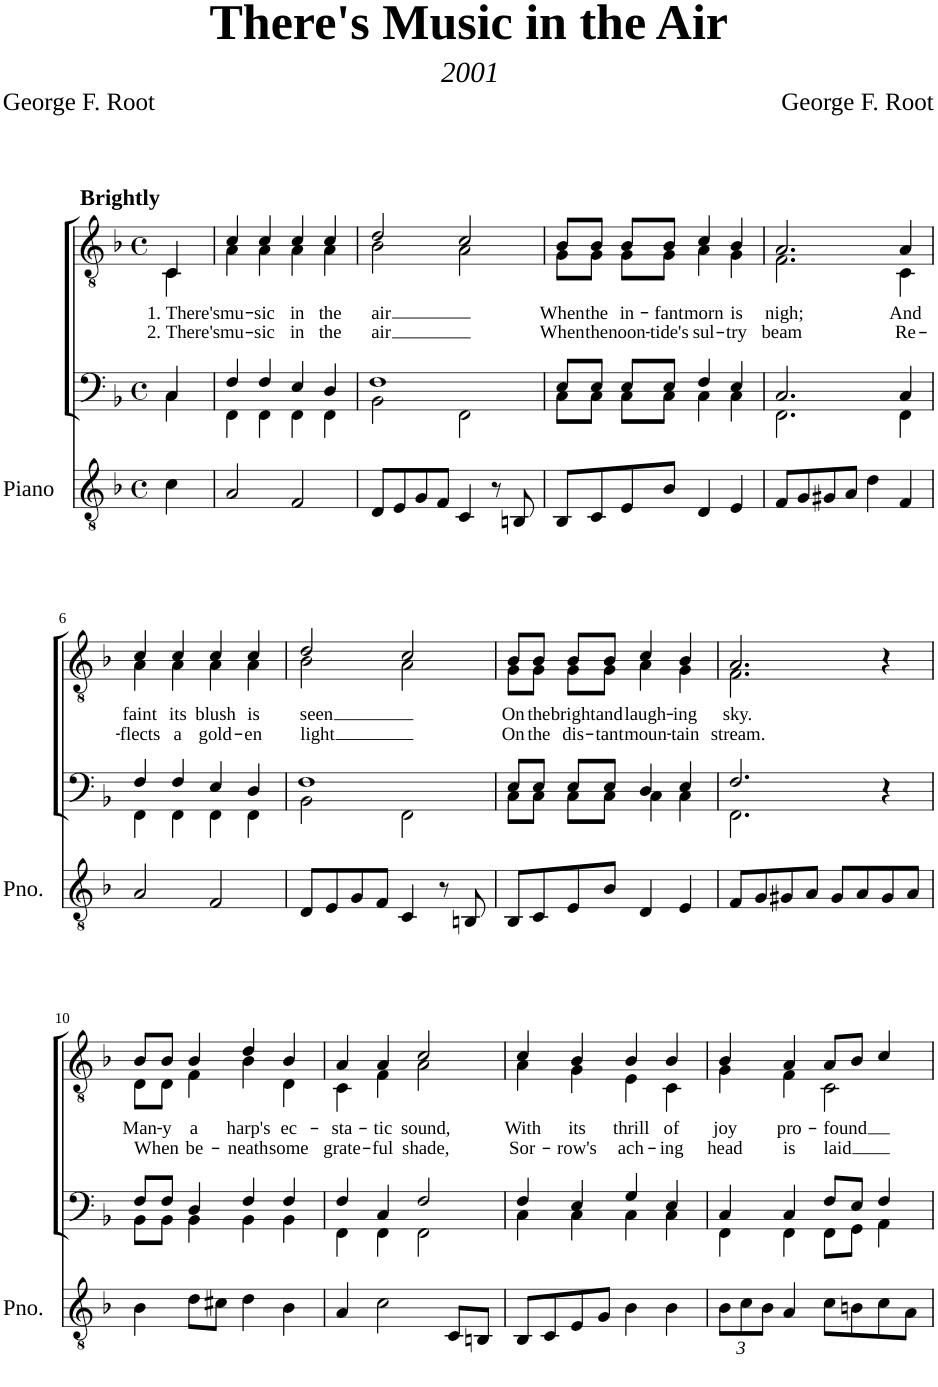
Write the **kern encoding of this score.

**kern	**kern	**kern	**text	**text
*part3	*part2	*part1	*part1	*part1
*staff3	*staff2	*staff1	*staff1	*staff1
*I"Piano	*I"Piano	*I"Piano	*	*
*I'Pno.	*I'Pno	*I'Pno	*	*
*clefGv2	*clefF4	*clefGv2	*	*
*k[b-]	*k[b-]	*k[b-]	*	*
*M4/4	*M4/4	*M4/4	*	*
*met(c)	*met(c)	*met(c)	*	*
=1	=1	=1	=1	=1
*	*^	*	*	*
!	!	!	!LO:TX:a:B:t=Brightly	!	!
!	!	!	!	!LO:LY:b	!LO:LY:b
*	*	*	*^	*	*
4c\	4C/	4C\	4C/	4C\	1. There's	2. There's
=2	=2	=2	=2	=2	=2	=2
!	!	!	!	!	!LO:LY:b	!LO:LY:b
2A/	4F/	4FF\	4c/	4A\	mu-	mu-
!	!	!	!	!	!LO:LY:b	!LO:LY:b
.	4F/	4FF\	4c/	4A\	-sic	-sic
!	!	!	!	!	!LO:LY:b	!LO:LY:b
2F/	4E/	4FF\	4c/	4A\	in	in
!	!	!	!	!	!LO:LY:b	!LO:LY:b
.	4D/	4FF\	4c/	4A\	the	the
=3	=3	=3	=3	=3	=3	=3
!	!	!	!	!	!LO:LY:b	!LO:LY:b
8D/L	1F	2BB-\	2d/	2B-\	air	air
8E/	.	.	.	.	.	.
8G/	.	.	.	.	.	.
8F/J	.	.	.	.	.	.
4C/	.	2FF\	2c/	2A\	.	.
8r	.	.	.	.	.	.
8BBn/	.	.	.	.	.	.
=4	=4	=4	=4	=4	=4	=4
!	!	!	!	!	!LO:LY:b	!LO:LY:b
8BB-/L	8E/L	8C\L	8B-/L	8G\L	When	When
!	!	!	!	!	!LO:LY:b	!LO:LY:b
8C/	8E/J	8C\J	8B-/J	8G\J	the	the
!	!	!	!	!	!LO:LY:b	!LO:LY:b
8E/	8E/L	8C\L	8B-/L	8G\L	in-	noon-
!	!	!	!	!	!LO:LY:b	!LO:LY:b
8B-/J	8E/J	8C\J	8B-/J	8G\J	-fant	-tide's
!	!	!	!	!	!LO:LY:b	!LO:LY:b
4D/	4F/	4C\	4c/	4A\	morn	sul-
!	!	!	!	!	!LO:LY:b	!LO:LY:b
4E/	4E/	4C\	4B-/	4G\	is	-try
=5	=5	=5	=5	=5	=5	=5
!	!	!	!	!	!LO:LY:b	!LO:LY:b
8F/L	2.C/	2.FF\	2.A/	2.F\	nigh;	beam
8G/	.	.	.	.	.	.
8G#X/	.	.	.	.	.	.
8A/J	.	.	.	.	.	.
4d\	.	.	.	.	.	.
!	!	!	!	!	!LO:LY:b	!LO:LY:b
4F/	4C/	4FF\	4A/	4C\	And	Re-
!!LO:LB:g=z	!!
=6	=6	=6	=6	=6	=6	=6
!	!	!	!	!	!LO:LY:b	!LO:LY:b
2A/	4F/	4FF\	4c/	4A\	faint	-flects
!	!	!	!	!	!LO:LY:b	!LO:LY:b
.	4F/	4FF\	4c/	4A\	its	a
!	!	!	!	!	!LO:LY:b	!LO:LY:b
2F/	4E/	4FF\	4c/	4A\	blush	gold-
!	!	!	!	!	!LO:LY:b	!LO:LY:b
.	4D/	4FF\	4c/	4A\	is	-en
=7	=7	=7	=7	=7	=7	=7
!	!	!	!	!	!LO:LY:b	!LO:LY:b
8D/L	1F	2BB-\	2d/	2B-\	seen	light
8E/	.	.	.	.	.	.
8G/	.	.	.	.	.	.
8F/J	.	.	.	.	.	.
4C/	.	2FF\	2c/	2A\	.	.
8r	.	.	.	.	.	.
8BBn/	.	.	.	.	.	.
=8	=8	=8	=8	=8	=8	=8
!	!	!	!	!	!LO:LY:b	!LO:LY:b
8BB-/L	8E/L	8C\L	8B-/L	8G\L	On	On
!	!	!	!	!	!LO:LY:b	!LO:LY:b
8C/	8E/J	8C\J	8B-/J	8G\J	the	the
!	!	!	!	!	!LO:LY:b	!LO:LY:b
8E/	8E/L	8C\L	8B-/L	8G\L	bright	dis-
!	!	!	!	!	!LO:LY:b	!LO:LY:b
8B-/J	8E/J	8C\J	8B-/J	8G\J	and	-tant
!	!	!	!	!	!LO:LY:b	!LO:LY:b
4D/	4D/	4C\	4c/	4A\	laugh-	moun-
!	!	!	!	!	!LO:LY:b	!LO:LY:b
4E/	4E/	4C\	4B-/	4G\	-ing	-tain
=9	=9	=9	=9	=9	=9	=9
!	!	!	!	!	!LO:LY:b	!LO:LY:b
8F/L	2.F/	2.FF\	2.A/	2.F\	sky.	stream.
8G/	.	.	.	.	.	.
8G#X/	.	.	.	.	.	.
8A/J	.	.	.	.	.	.
8G#/L	.	.	.	.	.	.
8A/	.	.	.	.	.	.
8G#/	4r	4ryy	4r	4ryy	.	.
8A/J	.	.	.	.	.	.
!!LO:LB:g=z	!!
=10	=10	=10	=10	=10	=10	=10
!	!	!	!	!	!LO:LY:b	!LO:LY:b
4B-\	8F/L	8BB-\L	8B-/L	8D\L	Man-	When
!	!	!	!	!	!LO:LY:b	!
.	8F/J	8BB-\J	8B-/J	8D\J	-y	.
!	!	!	!	!	!LO:LY:b	!LO:LY:b
8d\L	4D/	4BB-\	4B-/	4F\	a	be-
8c#X\J	.	.	.	.	.	.
!	!	!	!	!	!LO:LY:b	!LO:LY:b
4d\	4F/	4BB-\	4d/	4B-\	harp's	-neath
!	!	!	!	!	!LO:LY:b	!LO:LY:b
4B-\	4F/	4BB-\	4B-/	4D\	ec-	some
=11	=11	=11	=11	=11	=11	=11
!	!	!	!	!	!LO:LY:b	!LO:LY:b
4A/	4F/	4FF\	4A/	4C\	-sta-	grate-
!	!	!	!	!	!LO:LY:b	!LO:LY:b
2c\	4C/	4FF\	4A/	4F\	-tic	-ful
!	!	!	!	!	!LO:LY:b	!LO:LY:b
.	2F/	2FF\	2c/	2A\	sound,	shade,
8C/L	.	.	.	.	.	.
8BBn/J	.	.	.	.	.	.
=12	=12	=12	=12	=12	=12	=12
!	!	!	!	!	!LO:LY:b	!LO:LY:b
8BB-/L	4F/	4C\	4c/	4A\	With	Sor-
8C/	.	.	.	.	.	.
!	!	!	!	!	!LO:LY:b	!LO:LY:b
8E/	4E/	4C\	4B-/	4G\	its	-row's
8G/J	.	.	.	.	.	.
!	!	!	!	!	!LO:LY:b	!LO:LY:b
4B-\	4G/	4C\	4B-/	4E\	thrill	ach-
!	!	!	!	!	!LO:LY:b	!LO:LY:b
4B-\	4E/	4C\	4B-/	4C\	of	-ing
=13	=13	=13	=13	=13	=13	=13
*Xbrackettup	*	*	*	*	*	*
!	!	!	!	!	!LO:LY:b	!LO:LY:b
12B-\L	4C/	4FF\	4B-/	4G\	joy	head
12c\	.	.	.	.	.	.
12B-\J	.	.	.	.	.	.
!	!	!	!	!	!LO:LY:b	!LO:LY:b
4A/	4C/	4FF\	4A/	4F\	pro-	is
!	!	!	!	!	!LO:LY:b	!LO:LY:b
8c\L	8F/L	8FF\L	8A/L	2C\	-found	laid
8Bn\	8E/J	8GG\J	8B-/J	.	.	.
8c\	4F/	4AA\	4c/	.	.	.
8A\J	.	.	.	.	.	.
*	*v	*v	*	*	*	*
*	*	*v	*v	*	*
=	=	=	=	=
*-	*-	*-	*-	*-
